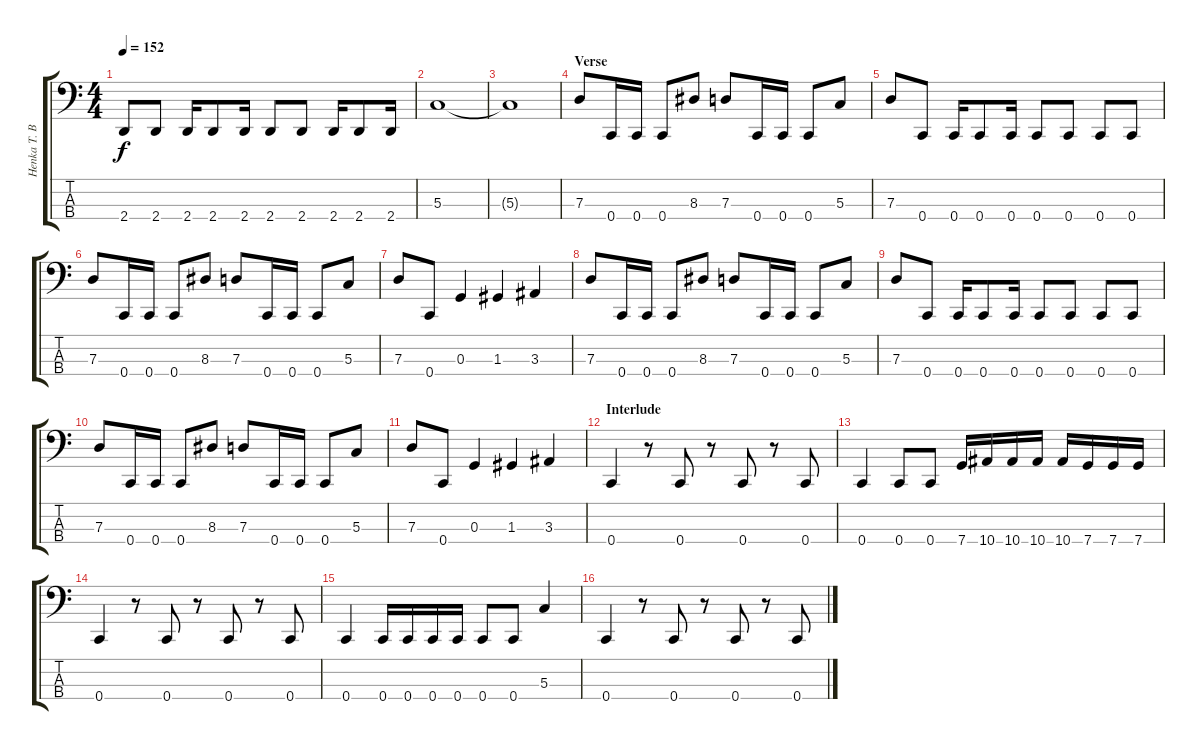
\track ("Henka T. Blacksmith" "Henka T. B") {instrument electricbasspick}
\staff {score tabs}
\tuning (F2 C2 G1 C1) {hide}
\ts (4 4)
\tempo 152
\clef f4
\ks c
2.4.8{dy f} 2.4.8 2.4.16 2.4.8 2.4.16 2.4.8 2.4.8 2.4.16 2.4.8 2.4.16 |
5.3.1 |
5.3{t}.1 |
\section ("" "Verse")
7.3.8 0.4.16 0.4.16 0.4.8 8.3.8 7.3.8 0.4.16 0.4.16 0.4.8 5.3.8 |
7.3.8 0.4.8 0.4.16 0.4.8 0.4.16 0.4.8 0.4.8 0.4.8 0.4.8 |
7.3.8 0.4.16 0.4.16 0.4.8 8.3.8 7.3.8 0.4.16 0.4.16 0.4.8 5.3.8 |
7.3.8 0.4.8 0.3.4 1.3.4 3.3.4 |
7.3.8 0.4.16 0.4.16 0.4.8 8.3.8 7.3.8 0.4.16 0.4.16 0.4.8 5.3.8 |
7.3.8 0.4.8 0.4.16 0.4.8 0.4.16 0.4.8 0.4.8 0.4.8 0.4.8 |
7.3.8 0.4.16 0.4.16 0.4.8 8.3.8 7.3.8 0.4.16 0.4.16 0.4.8 5.3.8 |
7.3.8 0.4.8 0.3.4 1.3.4 3.3.4 |
\section ("" "Interlude ")
0.4.4 r.8 0.4.8 r.8 0.4.8 r.8 0.4.8 |
0.4.4 0.4.8 0.4.8 7.4.16 10.4.16 10.4.16 10.4.16 10.4.16 7.4.16 7.4.16 7.4.16 |
0.4.4 r.8 0.4.8 r.8 0.4.8 r.8 0.4.8 |
0.4.4 0.4.16 0.4.16 0.4.16 0.4.16 0.4.8 0.4.8 5.3.4 |
0.4.4 r.8 0.4.8 r.8 0.4.8 r.8 0.4.8
